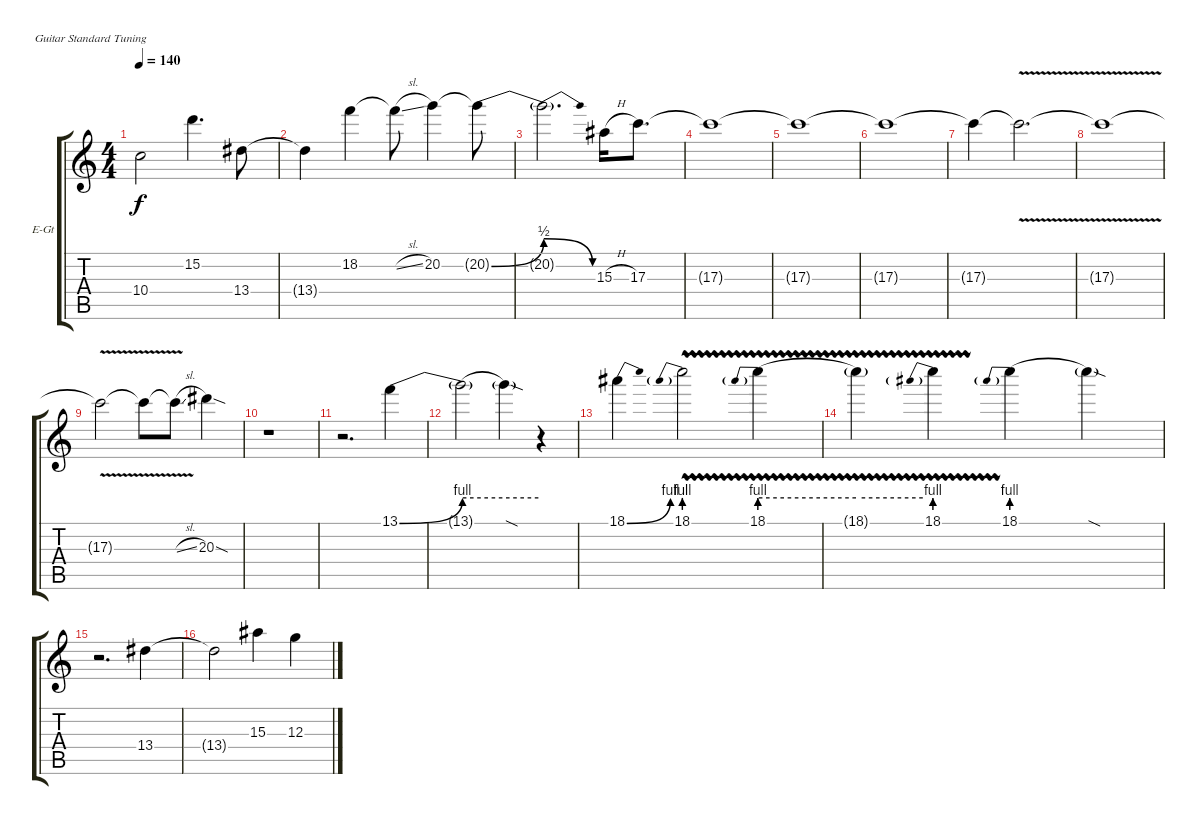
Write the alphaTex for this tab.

\bracketExtendMode groupsimilarinstruments
\firstSystemTrackNameOrientation horizontal
\otherSystemsTrackNameOrientation horizontal
\track ("Lead" "E-Gt") {instrument overdrivenguitar}
\staff {score tabs}
\tuning (E4 B3 G3 D3 A2 E2)
\ts (4 4)
\tempo 140
\clef g2
\ks c
10.4.2{dy f} 15.2.4{d} 13.4.8 |
13.4{t}.4 18.2.4 18.2{sl t}.8 20.2.4 20.2{be (bend 0 0 60 2) t}.8 |
20.2{be (release 0 2 60 0) t}.2{d} 15.3{h}.16 17.3.8{d} |
17.3{t}.1 |
17.3{t}.1 |
17.3{t}.1 |
17.3{t}.4 17.3{v t}.2{d} |
17.3{v t}.1 |
17.3{v t}.2 17.3{v t}.8 17.3{v sl t}.8 20.3{sod}.4 |
r.1 |
r.2{d} 13.1{be (bend 0 0 60 4)}.4 |
13.1{be (hold 0 4 60 4) t}.2 13.1{sod t}.4 r.4 |
18.1{be (bend 0 0 60 4)}.4 18.1{be (prebend 0 4 60 4) vw}.2 18.1{be (prebend 0 4 60 4) vw}.4 |
18.1{be (hold 0 4 60 4) t}.4 18.1{be (prebend 0 4 60 4) vw}.4 18.1{be (prebend 0 4 60 4)}.4 18.1{sod t}.4 |
r.2{d} 13.4.4 |
13.4{t}.2 15.3.4 12.3.4
